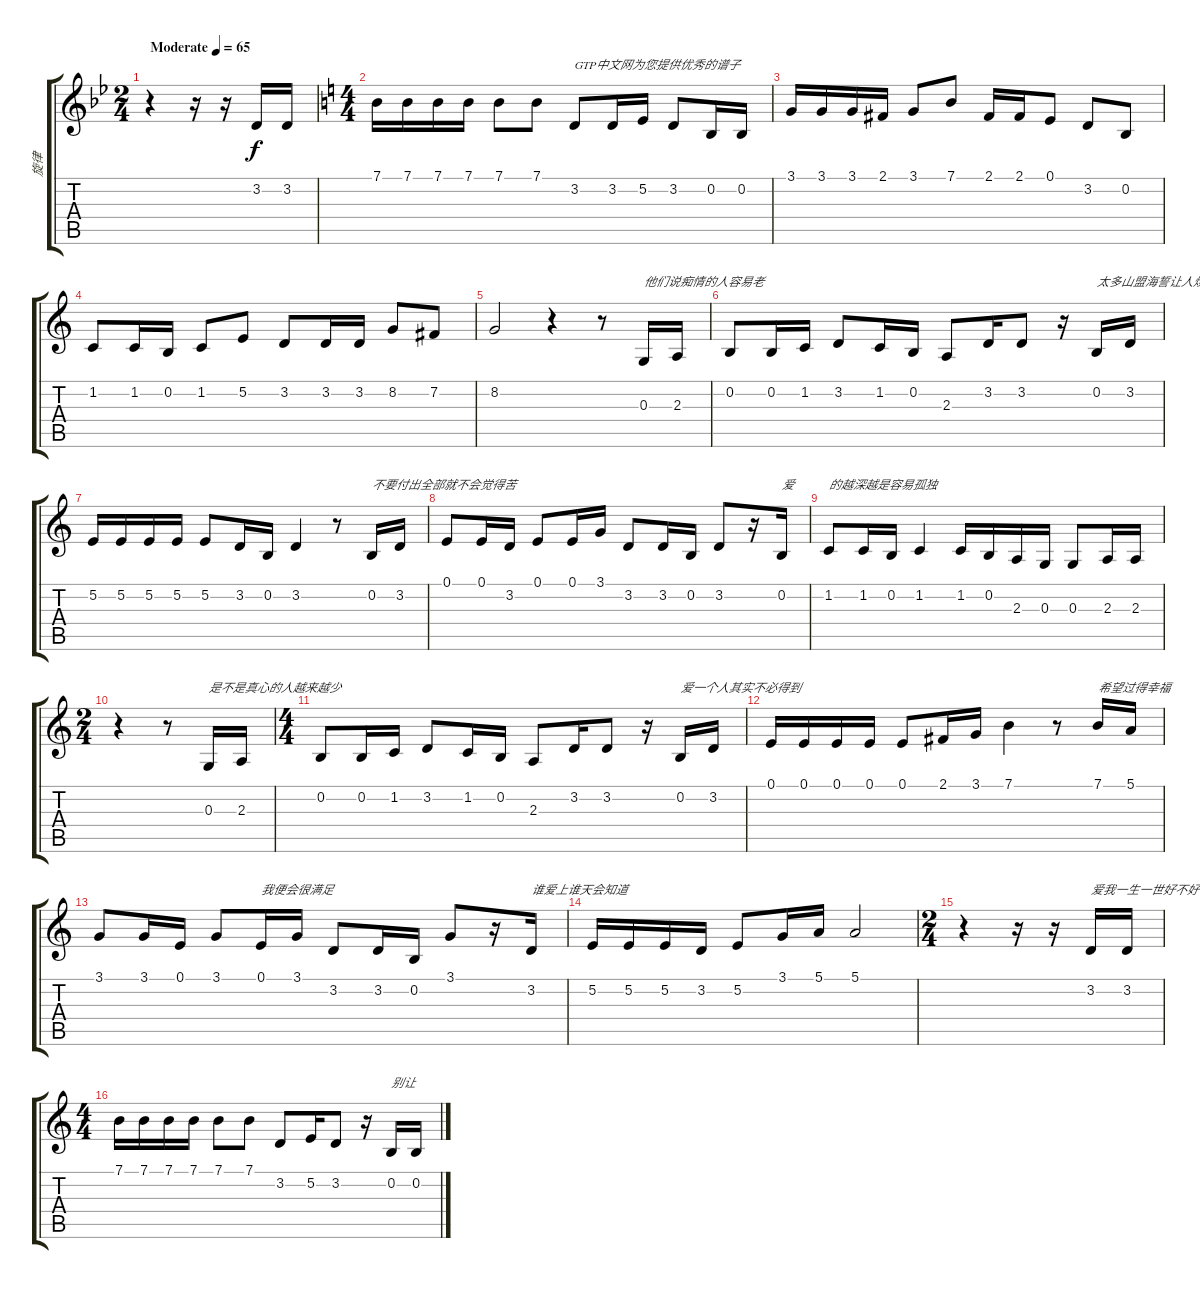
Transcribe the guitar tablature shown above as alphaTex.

\track ("旋律" "旋律") {instrument brightacousticpiano}
\staff {score tabs}
\tuning (E4 B3 G3 D3 A2 E2) {hide}
\ts (2 4)
\tempo (65 "Moderate")
\clef g2
\ks bb
r.4{dy f instrument brightacousticpiano} r.16 r.16 3.2.16 3.2.16 |
\ts (4 4)
\ks c
7.1.16 7.1.16 7.1.16 7.1.16 7.1.8 7.1.8 3.2.8{txt "GTP中文网为您提供优秀的谱子"} 3.2.16 5.2.16 3.2.8 0.2.16 0.2.16 |
3.1.16 3.1.16 3.1.16 2.1.16 3.1.8 7.1.8 2.1.16 2.1.16 0.1.8 3.2.8 0.2.8 |
1.2.8 1.2.16 0.2.16 1.2.8 5.2.8 3.2.8 3.2.16 3.2.16 8.2.8 7.2.8 |
8.2.2 r.4 r.8 0.3.16{txt "他们说痴情的人容易老"} 2.3.16 |
0.2.8 0.2.16 1.2.16 3.2.8 1.2.16 0.2.16 2.3.8 3.2.16 3.2.8 r.16 0.2.16{txt "太多山盟海誓让人烦恼"} 3.2.16 |
5.2.16 5.2.16 5.2.16 5.2.16 5.2.8 3.2.16 0.2.16 3.2.4 r.8 0.2.16{txt "不要付出全部就不会觉得苦"} 3.2.16 |
0.1.8 0.1.16 3.2.16 0.1.8 0.1.16 3.1.16 3.2.8 3.2.16 0.2.16 3.2.8 r.16 0.2.16{txt "爱"} |
1.2.8{txt "的越深越是容易孤独"} 1.2.16 0.2.16 1.2.4 1.2.16 0.2.16 2.3.16 0.3.16 0.3.8 2.3.16 2.3.16 |
\ts (2 4)
r.4 r.8 0.3.16{txt "是不是真心的人越来越少"} 2.3.16 |
\ts (4 4)
0.2.8 0.2.16 1.2.16 3.2.8 1.2.16 0.2.16 2.3.8 3.2.16 3.2.8 r.16 0.2.16{txt "爱一个人其实不必得到"} 3.2.16 |
0.1.16 0.1.16 0.1.16 0.1.16 0.1.8 2.1.16 3.1.16 7.1.4 r.8 7.1.16{txt "希望过得幸福"} 5.1.16 |
3.1.8 3.1.16 0.1.16 3.1.8 0.1.16{txt "我便会很满足"} 3.1.16 3.2.8 3.2.16 0.2.16 3.1.8 r.16 3.2.16{txt "谁爱上谁天会知道"} |
5.2.16 5.2.16 5.2.16 3.2.16 5.2.8 3.1.16 5.1.16 5.1.2 |
\ts (2 4)
r.4 r.16 r.16 3.2.16{txt "爱我一生一世好不好"} 3.2.16 |
\ts (4 4)
7.1.16 7.1.16 7.1.16 7.1.16 7.1.8 7.1.8 3.2.8 5.2.16 3.2.8 r.16 0.2.16{txt "别让"} 0.2.16
